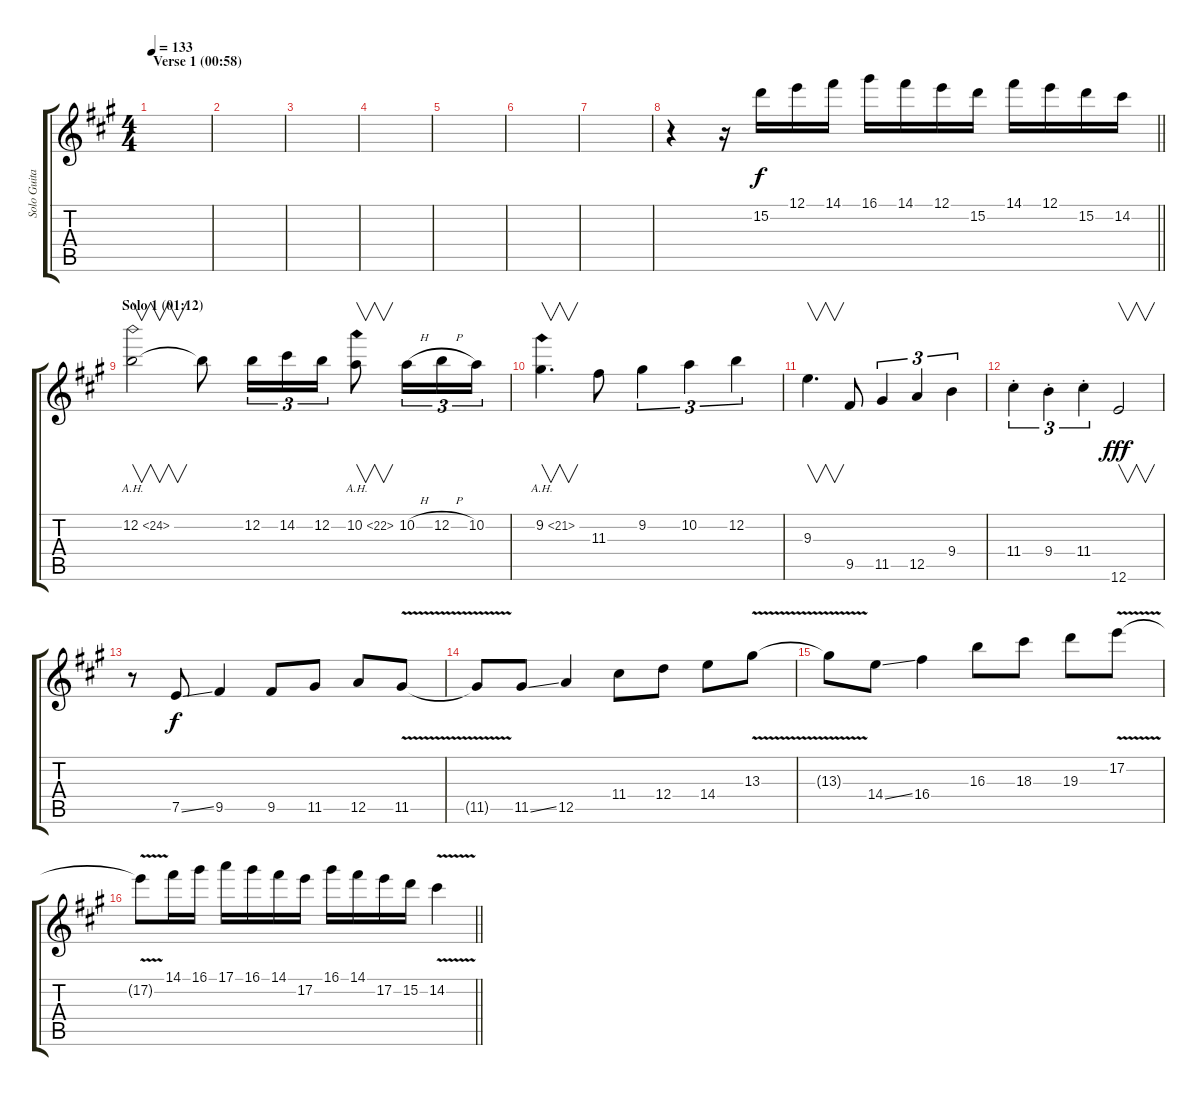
\track ("Solo Guitar1" "Solo Guita") {instrument distortionguitar}
\staff {score tabs}
\tuning (E4 B3 G3 D3 A2 E2) {hide}
\ts (4 4)
\section ("" "Verse 1 (00:58)")
\tempo 133
\clef g2
\ks a
|
|
|
|
|
|
|
\barLineRight lightlight
r.4 r.16 15.2.16 12.1.16 14.1.16 16.1.16 14.1.16 12.1.16 15.2.16 14.1.16 12.1.16 15.2.16 14.2.16 |
\section ("" "Solo 1 (01:12)")
12.2{ah 12}.2{v} 12.2{t}.8 12.2.16{tu (3 2)} 14.2.16{tu (3 2)} 12.2.16{tu (3 2)} 10.2{ah 12}.8{v} 10.2{h}.16{tu (3 2)} 12.2{h}.16{tu (3 2)} 10.2.16{tu (3 2)} |
9.2{ah 12}.4{v d} 11.3.8 9.2.4{tu (3 2)} 10.2.4{tu (3 2)} 12.2.4{tu (3 2)} |
9.3.4{v d} 9.5.8 11.5.4{tu (3 2)} 12.5.4{tu (3 2)} 9.4.4{tu (3 2)} |
11.4{st}.4{tu (3 2)} 9.4{st}.4{tu (3 2)} 11.4{st}.4{tu (3 2)} 12.6.2{v dy fff} |
r.8 7.5{ss}.8{dy f} 9.5.4 9.5.8 11.5.8 12.5.8 11.5{v}.8 |
11.5{t}.8 11.5{ss}.8 12.5.4 11.4.8 12.4.8 14.4.8 13.3{v}.8 |
13.3{t}.8 14.4{ss}.8 16.4.4 16.3.8 18.3.8 19.3.8 17.2{v}.8 |
\barLineRight lightlight
17.2{t}.8 14.1.16 16.1.16 17.1.16 16.1.16 14.1.16 17.2.16 16.1.16 14.1.16 17.2.16 15.2.16 14.2{v}.4
